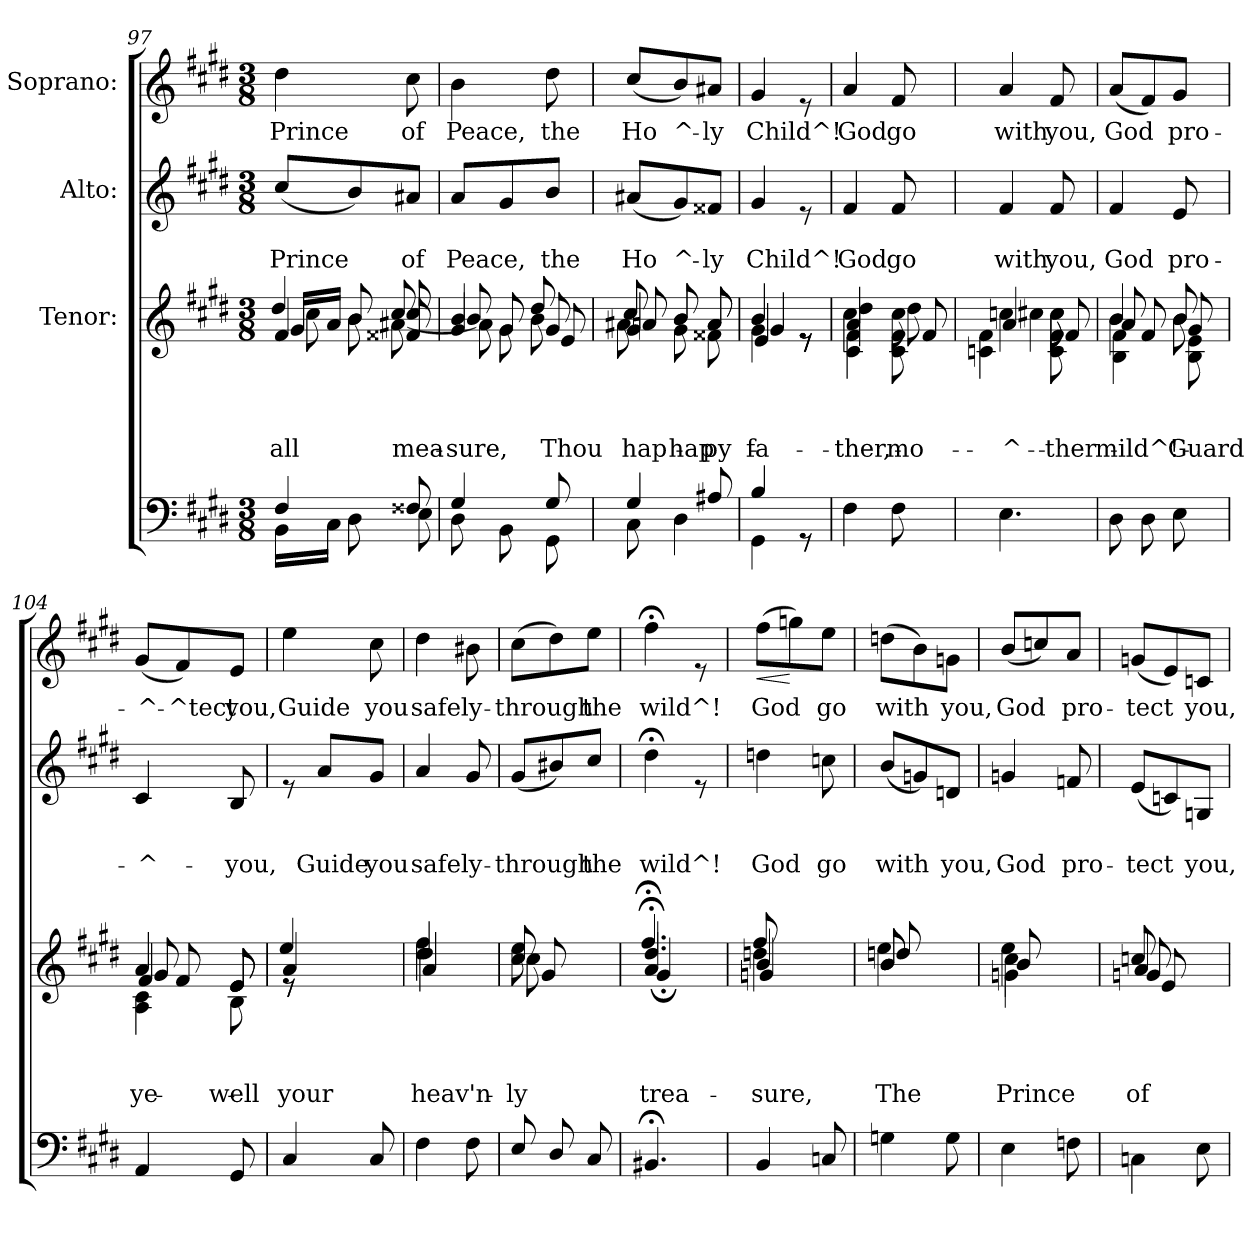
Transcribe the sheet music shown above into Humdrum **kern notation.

**kern	**kern	**text	**text	**text	**kern	**text	**text	**kern	**text	**dynam
*part4	*part3	*part3	*part3	*part3	*part2	*part2	*part2	*part1	*part1	*part1
*staff4	*staff3	*staff3	*staff3	*staff3	*staff2	*staff2	*staff2	*staff1	*staff1	*staff1
*	*I"Tenor:	*	*	*	*I"Alto:	*	*	*I"Soprano:	*	*
!!LO:PB:g=z
*clefF4	*clefG2	*	*	*	*clefG2	*	*	*clefG2	*	*
*k[f#c#g#d#]	*k[f#c#g#d#]	*	*	*	*k[f#c#g#d#]	*	*	*k[f#c#g#d#]	*	*
*E:	*E:	*	*	*	*E:	*	*	*E:	*	*
*M3/8	*M3/8	*	*	*	*M3/8	*	*	*M3/8	*	*
=97	=97	=97	=97	=97	=97	=97	=97	=97	=97	=97
*^	*	*	*	*	*	*	*	*	*	*
!	!	!	!	!	!LO:LY:b	!	!	!	!	!	!
*	*	*^	*	*	*	*	*	*	*	*	*
!	!	!	!	!	!	!LO:LY:b	!	!	!LO:LY:b	!	!LO:LY:b	!
*	*	*^	*^	*	*	*	*	*	*	*	*	*
4F#/	16BB\LL	4f#/	16g#/LL	4dd#/	8cc#\	.	.	all	(<8cc#/L	.	Prince	4dd#\	Prince	.
.	16C#\JJ	.	16a/JJ	.	.	.	.	.	.	.	.	.	.	.
.	8D#\	.	8b/	.	8b\	.	.	.	8b/)	.	.	.	.	.
!	!	!	!	!	!	!	!	!LO:LY:b	!	!	!	!	!	!
!	!	!	!	!	!	!	!	!LO:LY:b	!	!	!LO:LY:b	!	!LO:LY:b	!
8F##X/	8E\	8f##X/	8cc#/	8cc#/	[>8a#X\	.	.	mea-	8a#X/J	.	of	8cc#\	of	.
=98	=98	=98	=98	=98	=98	=98	=98	=98	=98	=98	=98	=98	=98	=98
!	!	!	!	!	!	!	!	!LO:LY:b	!	!	!	!	!	!
!	!	!	!	!	!	!	!	!LO:LY:b	!	!	!LO:LY:b	!	!LO:LY:b	!
4G#/	8D#\	4g#/	8b/	4b/	8a#\]	.	.	sure,	8a/L	.	Peace,	4b\	Peace,	.
.	8BB\	.	8g#/	.	8g#\	.	.	.	8g#/	.	.	.	.	.
!	!	!	!	!	!	!	!	!LO:LY:b	!	!	!	!	!	!
!	!	!	!	!	!	!	!	!LO:LY:b	!	!	!LO:LY:b	!	!LO:LY:b	!
8G#/	8GG#\	8g#/	8e/	8dd#/	8b\	.	.	Thou	8b/J	.	the	8dd#\	the	.
=99	=99	=99	=99	=99	=99	=99	=99	=99	=99	=99	=99	=99	=99	=99
!	!	!	!	!	!	!	!	!LO:LY:b	!	!	!	!	!	!
!	!	!	!	!	!	!	!	!LO:LY:b	!	!	!LO:LY:b	!	!LO:LY:b	!
4G#/	8C#\	4g#/	8an/	8cc#/	8a#X\	.	.	hap-	(<8a#X/L	.	Ho	(<8cc#/L	Ho	.
!	!	!	!	!	!	!	!	!LO:LY:b	!	!	!LO:LY:b	!	!LO:LY:b	!
.	4D#\	.	4b/	8b/	8g#\	.	.	-hap-	8g#/)	.	^-	8b/)	^-	.
!	!	!	!	!	!	!	!	!LO:LY:b	!	!	!LO:LY:b	!	!LO:LY:b	!
8A#X/	.	8a#/	.	8a#/	8f##X\	.	.	py	8f##X/J	.	-ly	8a#X/J	-ly	.
=100	=100	=100	=100	=100	=100	=100	=100	=100	=100	=100	=100	=100	=100	=100
!	!	!	!	!	!	!	!	!LO:LY:b	!	!	!	!	!	!
!	!	!	!	!	!	!	!	!LO:LY:b	!	!	!LO:LY:b	!	!LO:LY:b	!
4B/	4GG#\	4b/	4e/	4g#/	4g#\	.	.	fa-	4g#/	.	Child^!	4g#/	Child^!	.
8rGG	8rGG	8re	8re	8re	8re	.	.	.	8re	.	.	8re	.	.
=101	=101	=101	=101	=101	=101	=101	=101	=101	=101	=101	=101	=101	=101	=101
!	!	!	!	!	!	!	!	!LO:LY:b	!	!	!	!	!	!
!	!	!	!	!	!	!	!	!LO:LY:b	!	!	!LO:LY:b	!	!LO:LY:b	!
*v	*v	*	*	*	*	*	*	*	*	*	*	*	*	*
4F#\	4cc#\	4dd#\	4a/	4c#\ 4f#\	.	.	ther,	4f#/	.	God	4a/	God	.
!	!	!	!	!	!	!	!LO:LY:b	!	!	!	!	!	!
!	!	!	!	!	!	!	!LO:LY:b	!	!	!LO:LY:b	!	!LO:LY:b	!
8F#\	8cc#\	8dd#\	8f#/	8c#\ 8f#\	.	.	mo-	8f#/	.	go	8f#/	go	.
=102	=102	=102	=102	=102	=102	=102	=102	=102	=102	=102	=102	=102	=102
!	!	!	!	!	!	!	!LO:LY:b	!	!	!	!	!	!
!	!	!	!	!	!	!	!LO:LY:b	!	!	!LO:LY:b	!	!LO:LY:b	!
4.E\	4ccn\	4cc#\	4a/	4cn\ 4f#\	.	.	^-	4f#/	.	with	4a/	with	.
!	!	!	!	!	!	!	!LO:LY:b	!	!	!	!	!	!
!	!	!	!	!	!	!	!LO:LY:b	!	!	!LO:LY:b	!	!LO:LY:b	!
.	8cc#\	8cc#\	8f#/	8c\ 8f#\	.	.	-ther	8f#/	.	you,	8f#/	you,	.
=103	=103	=103	=103	=103	=103	=103	=103	=103	=103	=103	=103	=103	=103
!	!	!	!	!	!	!	!LO:LY:b	!	!	!	!	!	!
!	!	!	!	!	!	!	!LO:LY:b	!	!	!LO:LY:b	!	!LO:LY:b	!
8D#\	4b/	4b\	8a/	4B\ 4f#\	.	.	mild^!	4f#/	.	God	(<8a/L	God	.
8D#\	.	.	8f#/	.	.	.	.	.	.	.	8f#/)	.	.
!	!	!	!	!	!	!	!LO:LY:b	!	!	!	!	!	!
!	!	!	!	!	!	!	!LO:LY:b	!	!	!LO:LY:b	!	!LO:LY:b	!
8E\	8b/	8b\	8g#/	8B\ 8e\	.	.	Guard	8e/	.	pro-	8g#/J	pro-	.
!!LO:LB:g=z
=104	=104	=104	=104	=104	=104	=104	=104	=104	=104	=104	=104	=104	=104
!	!	!	!	!	!	!	!LO:LY:b	!	!	!	!	!	!
!	!	!	!	!	!	!	!LO:LY:b	!	!	!LO:LY:b	!	!LO:LY:b	!
4AA/	4a/	4f#/	8g#/	4A\ 4c#\	.	.	ye	4c#/	.	-^-	(<8g#/L	-^-	.
!	!	!	!	!	!	!	!	!	!	!	!	!LO:LY:b	!
.	.	.	8f#/	.	.	.	.	.	.	.	8f#/)	-^tect	.
!	!	!	!	!	!	!	!LO:LY:b	!	!	!	!	!	!
!	!	!	!	!	!	!	!LO:LY:b	!	!	!LO:LY:b	!	!LO:LY:b	!
8GG#/	8e/	8e/	8e/	8B\	.	.	well	8B/	.	-you,	8e/J	you,	.
=105	=105	=105	=105	=105	=105	=105	=105	=105	=105	=105	=105	=105	=105
!	!	!	!	!	!	!	!LO:LY:b	!	!	!	!	!LO:LY:b	!
4C#/	8re	4a/	4ee/	8rd	.	.	your	8re	.	.	4ee\	Guide	.
!	!	!	!	!	!	!	!	!	!	!LO:LY:b	!	!	!
.	8ryy	.	.	8ryy	.	.	.	8a/L	.	Guide	.	.	.
!	!	!	!	!	!	!	!	!	!	!LO:LY:b	!	!LO:LY:b	!
8C#/	8ryy	8ryy	8ryy	8ryy	.	.	.	8g#/J	.	you	8cc#\	you	.
=106	=106	=106	=106	=106	=106	=106	=106	=106	=106	=106	=106	=106	=106
!	!	!	!	!	!	!	!LO:LY:b	!	!	!	!	!	!
!	!	!	!	!	!	!	!LO:LY:b	!	!	!LO:LY:b	!	!LO:LY:b	!
4F#\	4ff#\	4dd#\	4dd#/	4a/	.	.	heav'n-	4a/	.	safe	4dd#\	safe	.
!	!	!	!	!	!	!	!	!	!	!LO:LY:b	!	!LO:LY:b	!
8F#\	8ryy	8ryy	8ryy	8ryy	.	.	.	8g#/	.	ly-	8b#X\	ly-	.
=107	=107	=107	=107	=107	=107	=107	=107	=107	=107	=107	=107	=107	=107
!	!	!	!	!	!	!	!LO:LY:b	!	!	!	!	!	!
!	!	!	!	!	!	!	!LO:LY:b	!	!	!LO:LY:b	!	!LO:LY:b	!
8E/	8ee\	8cc#\	8cc#/	8g#/	.	.	-ly	(<8g#/L	.	-through	(>8cc#\L	-through	.
8D#/	4ryy	4ryy	4ryy	4ryy	.	.	.	8b#X/)	.	.	8dd#\)	.	.
!	!	!	!	!	!	!	!	!	!	!LO:LY:b	!	!LO:LY:b	!
8C#/	.	.	.	.	.	.	.	8cc#/J	.	the	8ee\J	the	.
=108	=108	=108	=108	=108	=108	=108	=108	=108	=108	=108	=108	=108	=108
!	!	!	!	!	!	!	!LO:LY:b	!	!	!	!	!	!
!	!	!	!	!	!	!	!LO:LY:b	!	!	!LO:LY:b	!	!LO:LY:b	!
4.BB#X;/	4a;</	4g#;</	4.ff#;</	4.dd#/	.	.	trea-	4dd#;<\	.	wild^!	4ff#;<\	wild^!	.
.	8ryy	8ryy	.	.	.	.	.	8re	.	.	8re	.	.
=109	=109	=109	=109	=109	=109	=109	=109	=109	=109	=109	=109	=109	=109
!	!	!	!	!	!	!	!LO:LY:b	!	!	!	!	!	!
!	!	!	!	!	!	!	!LO:LY:b	!	!	!LO:LY:b	!	!LO:LY:b	!LO:HP:b
4BB/	4b/	4gn/	8ff#/	4ddn\	.	.	-sure,	4ddn\	.	God	(>8ff#\L	God	<
.	.	.	8ryy	.	.	.	.	.	.	.	8ggn\)	.	[
!	!	!	!	!	!	!	!	!	!	!LO:LY:b	!	!LO:LY:b	!
8Cn/	8ryy	8ryy	8ryy	8ryy	.	.	.	8ccn\	.	go	8ee\J	go	.
=110	=110	=110	=110	=110	=110	=110	=110	=110	=110	=110	=110	=110	=110
!	!	!	!	!	!	!	!LO:LY:b	!	!	!	!	!	!
!	!	!	!	!	!	!	!LO:LY:b	!	!	!LO:LY:b	!	!LO:LY:b	!
4Gn\	8b/	4ee\	8ddn/	8b/	.	.	The	(<8b/L	.	with	(>8ddn\L	with	.
.	8ryy	.	8ryy	8ryy	.	.	.	8gn/)	.	.	8b\)	.	.
!	!	!	!	!	!	!	!	!	!	!LO:LY:b	!	!LO:LY:b	!
8G\	8ryy	8ryy	8ryy	8ryy	.	.	.	8dn/J	.	you,	8gn\J	you,	.
!!LO:LB:g=z
=111	=111	=111	=111	=111	=111	=111	=111	=111	=111	=111	=111	=111	=111
!	!	!	!	!	!	!	!LO:LY:b	!	!	!	!	!	!
!	!	!	!	!	!	!	!LO:LY:b	!	!	!LO:LY:b	!	!LO:LY:b	!
4E\	4ee\	4cc#\	8b/	4gn\	.	.	Prince	4gn/	.	God	(<8b/L	God	.
.	.	.	8ryy	.	.	.	.	.	.	.	8ccn/)	.	.
!	!	!	!	!	!	!	!	!	!	!LO:LY:b	!	!LO:LY:b	!
8Fn\	8ryy	8ryy	8ryy	8ryy	.	.	.	8fn/	.	pro-	8a/J	pro-	.
=112	=112	=112	=112	=112	=112	=112	=112	=112	=112	=112	=112	=112	=112
!	!	!	!	!	!	!	!LO:LY:b	!	!	!	!	!	!
!	!	!	!	!	!	!	!LO:LY:b	!	!	!LO:LY:b	!	!LO:LY:b	!
4Cn\	8ccn/	4a/	8gn/	8e/	.	.	of	(<8e/L	.	-tect	(<8gn/L	-tect	.
.	8ryy	.	8ryy	8ryy	.	.	.	8cn/)	.	.	8e/)	.	.
!	!	!	!	!	!	!	!	!	!	!LO:LY:b	!	!LO:LY:b	!
8E\	8ryy	8ryy	8ryy	8ryy	.	.	.	8Gn/J	.	you,	8cn/J	you,	.
*	*v	*v	*v	*v	*	*	*	*	*	*	*	*	*
=	=	=	=	=	=	=	=	=	=	=
*-	*-	*-	*-	*-	*-	*-	*-	*-	*-	*-
